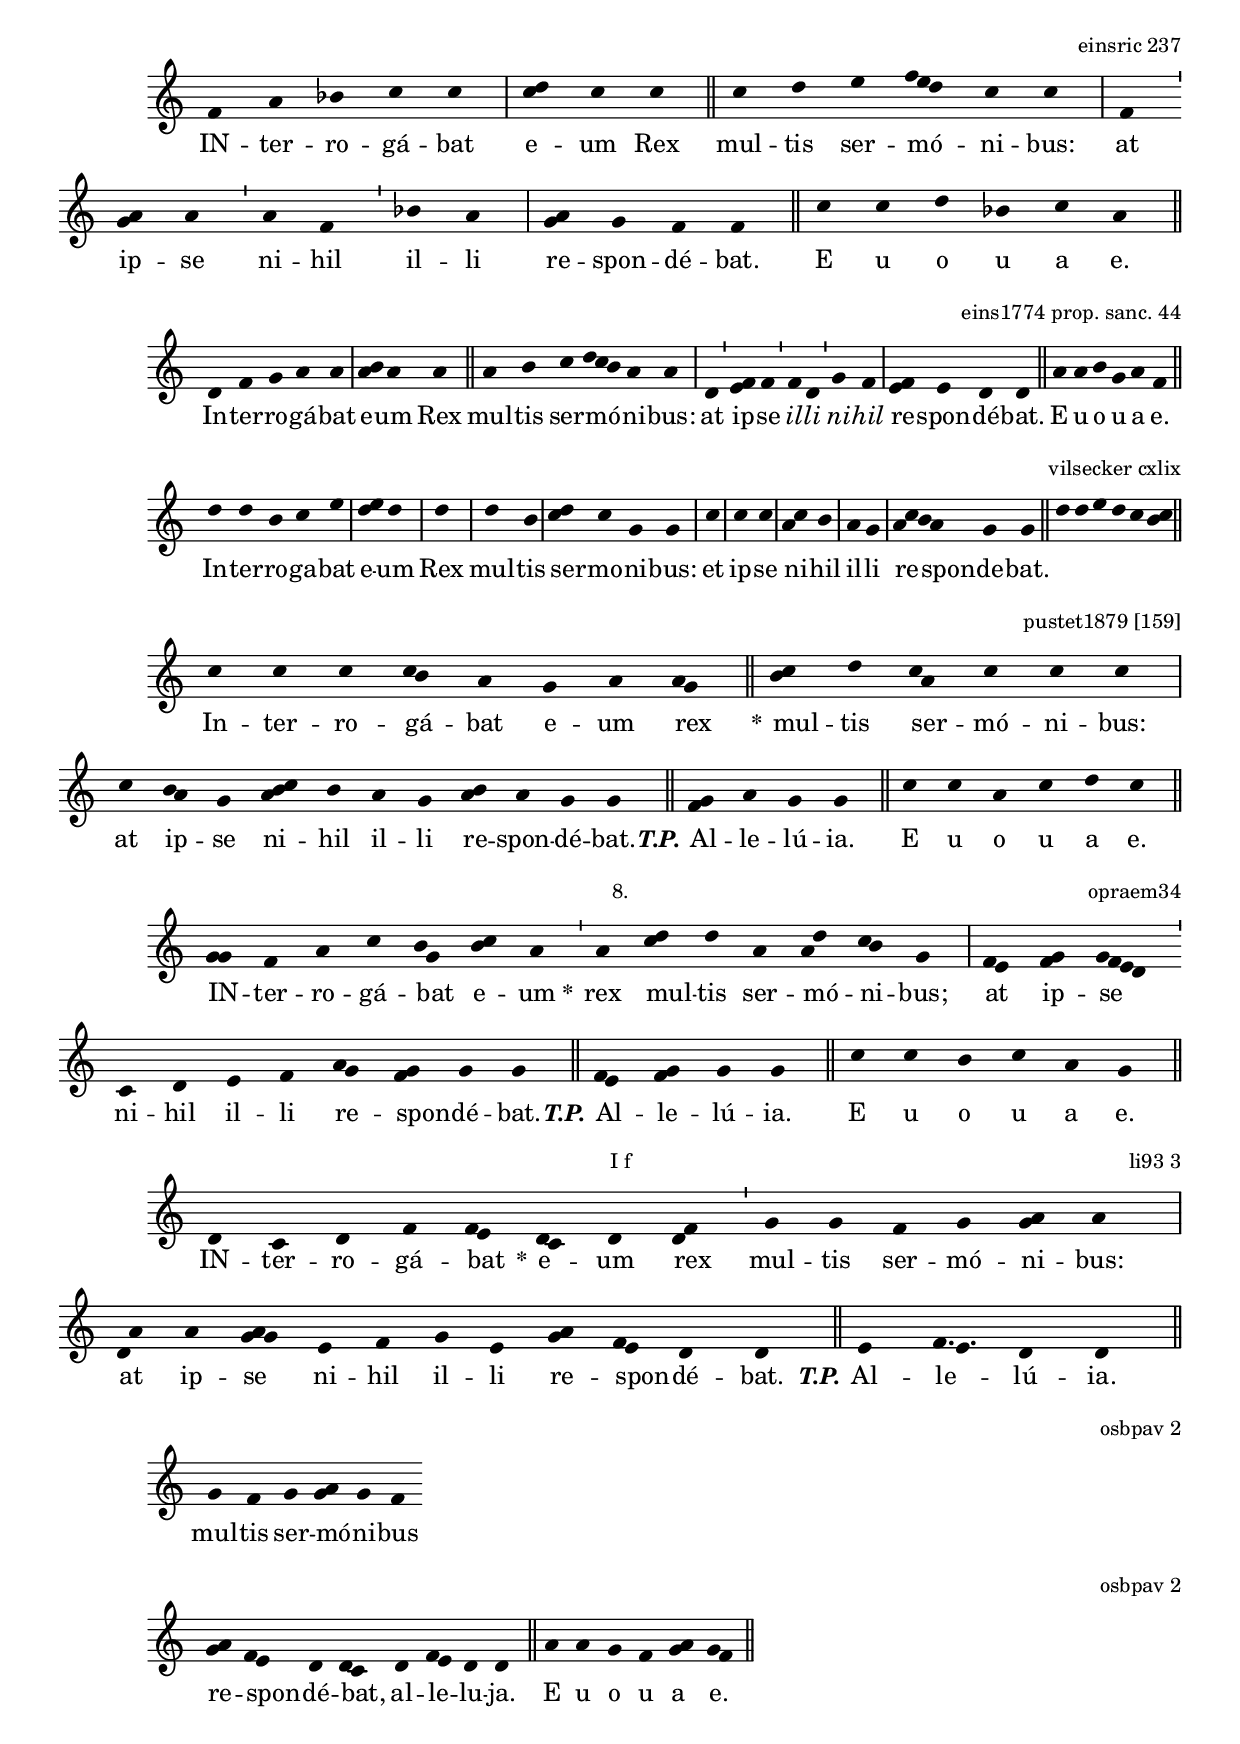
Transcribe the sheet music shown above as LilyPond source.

\version "2.19.32"

\include "../lib/synopsis.ily"

\score {
  \transpose c c' {
    \plainchant
    f4 a bes c' c' \bar "|"
    \melisma { c' d' } c' c' \bar "||"
    c' d' e' \melisma { f' e' d' } c' c' \bar "|"
    f \bar "'" \melisma { g a } a \bar "'" a f \bar "'" bes a \bar "|"
    \melisma { g a } g f f \bar "||"
    c' c' d' bes c' a \bar "||"
  }
  \addlyrics {
    IN -- ter -- ro -- gá -- bat e -- um Rex
    mul -- tis ser -- mó -- ni -- bus:
    at ip -- se ni -- hil il -- li re -- spon -- dé -- bat.
    E u o u a e.
  }
  \header {
    fontes = "einsric 237"
  }
}

\score {
  \transpose c c' {
    \plainchant
    d4 f g a a \bar "|"
    \melisma { a b } a a \bar "||"
    a b c' \melisma { d' c' b } a a \bar "|"
    d \bar "'" \melisma { e f } f \bar "'" f d \bar "'" g f \bar "|"
    \melisma { e f } e d d \bar "||"
    a a b g a f \bar "||"
  }
  \addlyrics {
    In -- ter -- ro -- gá -- bat e -- um Rex
    mul -- tis ser -- mó -- ni -- bus:
    at ip -- se \lyrit il -- li ni -- hil \lyrrev re -- spon -- dé -- bat.
    E u o u a e.
  }
  \header {
    fontes = "eins1774 prop. sanc. 44"
  }
}

\score {
  \transpose c c' {
    \plainchant
    d'4 d' b c' e' \bar "|" \melisma { d' e' } d' \bar "|" d' \bar "|"
    d' b \bar "|" \melisma { c' d' } c' g g \bar "|"
    c' \bar "|" c' c' \bar "|" \melisma { a c' } b \bar "|" a g \bar "|" \melisma { a c' } \melisma { b a } g g \bar "||"
    d' d' e' d' c' \melisma { b c' } \bar "||"
  }
  \addlyrics {
    In -- ter -- ro -- ga -- bat e -- um Rex
    mul -- tis ser -- mo -- ni -- bus:
    et ip -- se ni -- hil il -- li re -- spon -- de -- bat.
  }
  \header {
    fontes = "vilsecker cxlix"
  }
}

\score {
  \transpose c c' {
    \plainchant
    c'4 c' c' \melisma { c' b } a g a \melisma { a g } \bar "||"
    \melisma { b c' } d' \melisma { c' a } c' c' c' \bar "|"
    c' \melisma { b a } g \melisma { a b c' } b a g \melisma { a b } a g g \bar "||"
    \melisma { f g } a g g \bar "||"
    c' c' a c' d' c' \bar "||"
  }
  \addlyrics {
    In -- ter -- ro -- gá -- bat e -- um rex \set stanza = \markup{"*"}
    mul -- tis ser -- mó -- ni -- bus:
    at ip -- se ni -- hil il -- li re -- spon -- dé -- bat.
    \set stanza = \markup{\italic{T.P.}} Al -- le -- lú -- ia.
    E u o u a e.
  }
  \header {
    fontes = "pustet1879 [159]"
  }
}

\score {
  \transpose c c' {
    \plainchant
    \melisma { g4 g } f a c' \melisma { b g } \bar "" \melisma { b c' } a \bar "'"
    a \bar "" \melisma { c' d' } d' \bar "" a \melisma { a d' } \melisma { c' b } g \bar "|"
    \melisma { f e } \bar "" \melisma { f g } \melisma { g f e d } \bar "'"
    c d \bar "" e f \bar "" \melisma { a g } \melisma { f g } g g \bar "||"
    \melisma { f e } \melisma { f g } g g \bar "||"
    c' \bar "" c' \bar "" b \bar "" c' \bar "" a \bar "" g \bar "||"
  }
  \addlyrics {
    IN -- ter -- ro -- gá -- bat e -- um \set stanza = \markup{"*"}
    rex mul -- tis ser -- mó -- ni -- bus;
    at ip -- se ni -- hil il -- li re -- spon -- dé -- bat.
    \set stanza = \markup{\italic{T.P.}} Al -- le -- lú -- ia.
    E u o u a e.
  }
  \header {
    annotation = "8."
    mode = "8"
    office-part = "antiphona"
    fontes = "opraem34"
  }
}

\score {
  \transpose c c' {
    \plainchant
    d4 c d f \melisma { f e }
    \melisma { d c } d \melisma { d f } \bar "'"
    g g f g \melisma { g a } a4. \bar "|"
    \melisma { d4 a } a \melisma { g a g } e f g e \melisma { g a } \melisma { f e } d4. d4. \bar "||"
    e \melisma { f e } d4. d4. \bar "||"
  }
  \addlyrics {
    IN -- ter -- ro -- gá -- bat \set stanza = \markup{"*"}
    e -- um rex
    mul -- tis ser -- mó -- ni -- bus:
    at ip -- se ni -- hil il -- li re -- spon -- dé -- bat.
    \set stanza = \markup{\italic{T.P.}} Al -- le -- lú -- ia.
    E u o u a e.
  }
  \header {
    fontes = "li93 3"
    annotation = "I f"
  }
}

\score {
  \transpose c c' {
    \plainchant
    g4 f g \melisma { g a } g f
  }
  \addlyrics {
    mul -- tis ser -- mó -- ni -- bus
  }
  \header {
    fontes = "osbpav 2"
  }
}

\score {
  \transpose c c' {
    \plainchant
    \melisma { g4 a } \melisma { f e } d \melisma { d c } d \melisma { f e } d d \bar "||"
    a a g f \melisma { g a } \melisma { g f } \bar "||"
  }
  \addlyrics {
    re -- spon -- dé -- bat, al -- le -- lu -- ja.
    E u o u a e.
  }
  \header {
    fontes = "osbpav 2"
  }
}

%{
\score {
  \transpose c c' {
    \plainchant

  }
  \addlyrics {

  }
  \header {
    fontes = ""
  }
}
%}